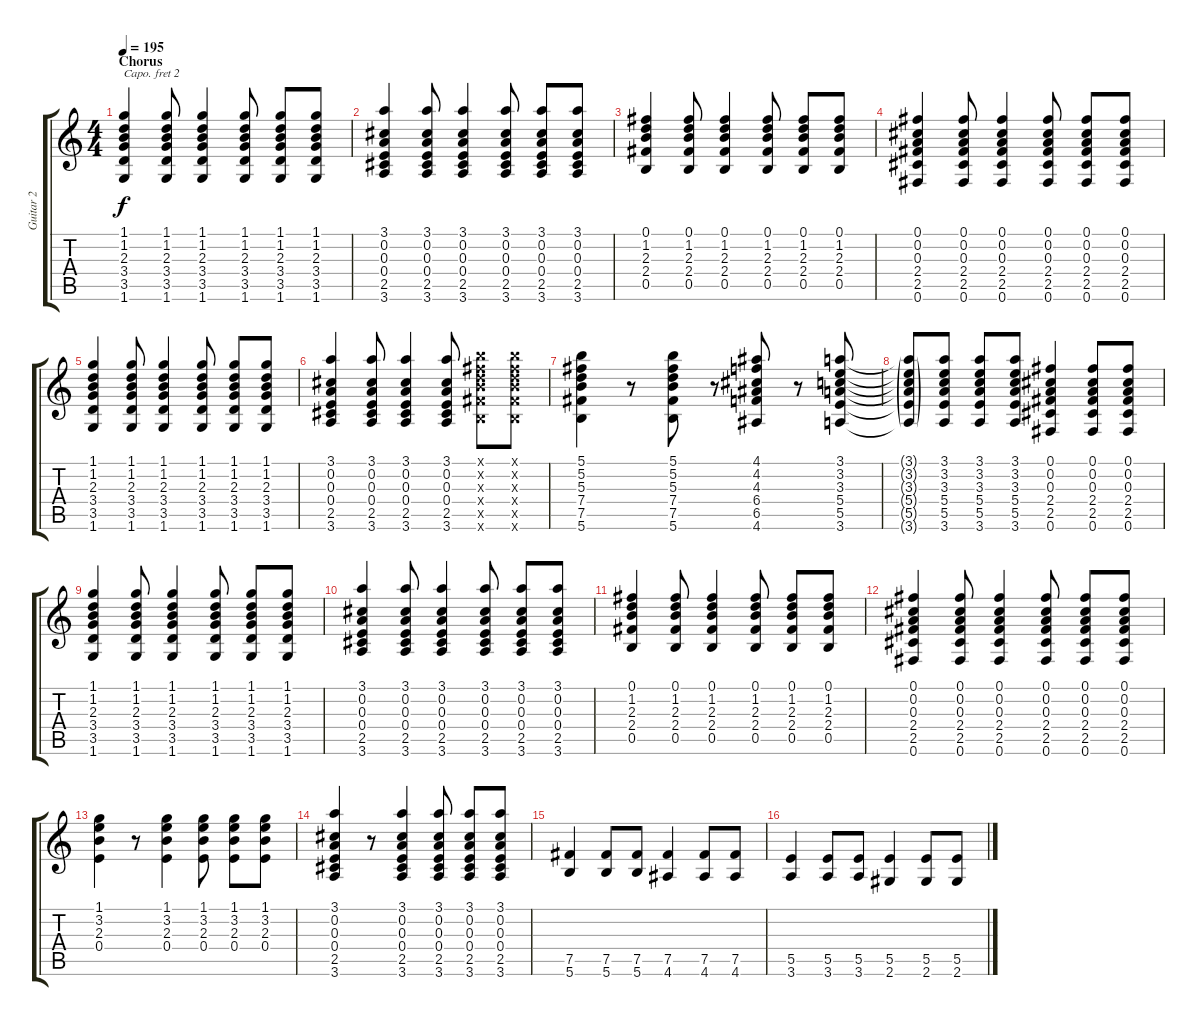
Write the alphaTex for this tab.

\track ("Guitar 2" "Guitar 2") {instrument distortionguitar}
\staff {score tabs}
\capo 2
\tuning (E4 B3 G3 D3 A2 E2) {hide}
\ts (4 4)
\section ("" "Chorus")
\tempo 195
\clef g2
\ks c
(1.1 1.2 2.3 3.4 3.5 1.6).4{dy f} (1.1 1.2 2.3 3.4 3.5 1.6).8 (1.1 1.2 2.3 3.4 3.5 1.6).4 (1.1 1.2 2.3 3.4 3.5 1.6).8 (1.1 1.2 2.3 3.4 3.5 1.6).8 (1.1 1.2 2.3 3.4 3.5 1.6).8 |
(3.1 0.2 0.3 0.4 2.5 3.6).4 (3.1 0.2 0.3 0.4 2.5 3.6).8 (3.1 0.2 0.3 0.4 2.5 3.6).4 (3.1 0.2 0.3 0.4 2.5 3.6).8 (3.1 0.2 0.3 0.4 2.5 3.6).8 (3.1 0.2 0.3 0.4 2.5 3.6).8 |
(0.1 1.2 2.3 2.4 0.5).4 (0.1 1.2 2.3 2.4 0.5).8 (0.1 1.2 2.3 2.4 0.5).4 (0.1 1.2 2.3 2.4 0.5).8 (0.1 1.2 2.3 2.4 0.5).8 (0.1 1.2 2.3 2.4 0.5).8 |
(0.1 0.2 0.3 2.4 2.5 0.6).4 (0.1 0.2 0.3 2.4 2.5 0.6).8 (0.1 0.2 0.3 2.4 2.5 0.6).4 (0.1 0.2 0.3 2.4 2.5 0.6).8 (0.1 0.2 0.3 2.4 2.5 0.6).8 (0.1 0.2 0.3 2.4 2.5 0.6).8 |
(1.1 1.2 2.3 3.4 3.5 1.6).4 (1.1 1.2 2.3 3.4 3.5 1.6).8 (1.1 1.2 2.3 3.4 3.5 1.6).4 (1.1 1.2 2.3 3.4 3.5 1.6).8 (1.1 1.2 2.3 3.4 3.5 1.6).8 (1.1 1.2 2.3 3.4 3.5 1.6).8 |
(3.1 0.2 0.3 0.4 2.5 3.6).4 (3.1 0.2 0.3 0.4 2.5 3.6).8 (3.1 0.2 0.3 0.4 2.5 3.6).4 (3.1 0.2 0.3 0.4 2.5 3.6).8 (5.1{x} 5.2{x} 5.3{x} 7.4{x} 7.5{x} 5.6{x}).8 (5.1{x} 5.2{x} 5.3{x} 7.4{x} 7.5{x} 5.6{x}).8 |
(5.1 5.2 5.3 7.4 7.5 5.6).4 r.8 (5.1 5.2 5.3 7.4 7.5 5.6).8 r.8 (4.1 4.2 4.3 6.4 6.5 4.6).8 r.8 (3.1 3.2 3.3 5.4 5.5 3.6).8 |
(3.1{g t} 3.2{g t} 3.3{g t} 5.4{g t} 5.5{g t} 3.6{g t}).8 (3.1 3.2 3.3 5.4 5.5 3.6).8 (3.1 3.2 3.3 5.4 5.5 3.6).8 (3.1 3.2 3.3 5.4 5.5 3.6).8 (0.1 0.2 0.3 2.4 2.5 0.6).4 (0.1 0.2 0.3 2.4 2.5 0.6).8 (0.1 0.2 0.3 2.4 2.5 0.6).8 |
(1.1 1.2 2.3 3.4 3.5 1.6).4 (1.1 1.2 2.3 3.4 3.5 1.6).8 (1.1 1.2 2.3 3.4 3.5 1.6).4 (1.1 1.2 2.3 3.4 3.5 1.6).8 (1.1 1.2 2.3 3.4 3.5 1.6).8 (1.1 1.2 2.3 3.4 3.5 1.6).8 |
(3.1 0.2 0.3 0.4 2.5 3.6).4 (3.1 0.2 0.3 0.4 2.5 3.6).8 (3.1 0.2 0.3 0.4 2.5 3.6).4 (3.1 0.2 0.3 0.4 2.5 3.6).8 (3.1 0.2 0.3 0.4 2.5 3.6).8 (3.1 0.2 0.3 0.4 2.5 3.6).8 |
(0.1 1.2 2.3 2.4 0.5).4 (0.1 1.2 2.3 2.4 0.5).8 (0.1 1.2 2.3 2.4 0.5).4 (0.1 1.2 2.3 2.4 0.5).8 (0.1 1.2 2.3 2.4 0.5).8 (0.1 1.2 2.3 2.4 0.5).8 |
(0.1 0.2 0.3 2.4 2.5 0.6).4 (0.1 0.2 0.3 2.4 2.5 0.6).8 (0.1 0.2 0.3 2.4 2.5 0.6).4 (0.1 0.2 0.3 2.4 2.5 0.6).8 (0.1 0.2 0.3 2.4 2.5 0.6).8 (0.1 0.2 0.3 2.4 2.5 0.6).8 |
(1.1 3.2 2.3 0.4).4 r.8 (1.1 3.2 2.3 0.4).4 (1.1 3.2 2.3 0.4).8 (1.1 3.2 2.3 0.4).8 (1.1 3.2 2.3 0.4).8 |
(3.1 0.2 0.3 0.4 2.5 3.6).4 r.8 (3.1 0.2 0.3 0.4 2.5 3.6).4 (3.1 0.2 0.3 0.4 2.5 3.6).8 (3.1 0.2 0.3 0.4 2.5 3.6).8 (3.1 0.2 0.3 0.4 2.5 3.6).8 |
(7.5 5.6).4 (7.5 5.6).8 (7.5 5.6).8 (7.5 4.6).4 (7.5 4.6).8 (7.5 4.6).8 |
(5.5 3.6).4 (5.5 3.6).8 (5.5 3.6).8 (5.5 2.6).4 (5.5 2.6).8 (5.5 2.6).8
